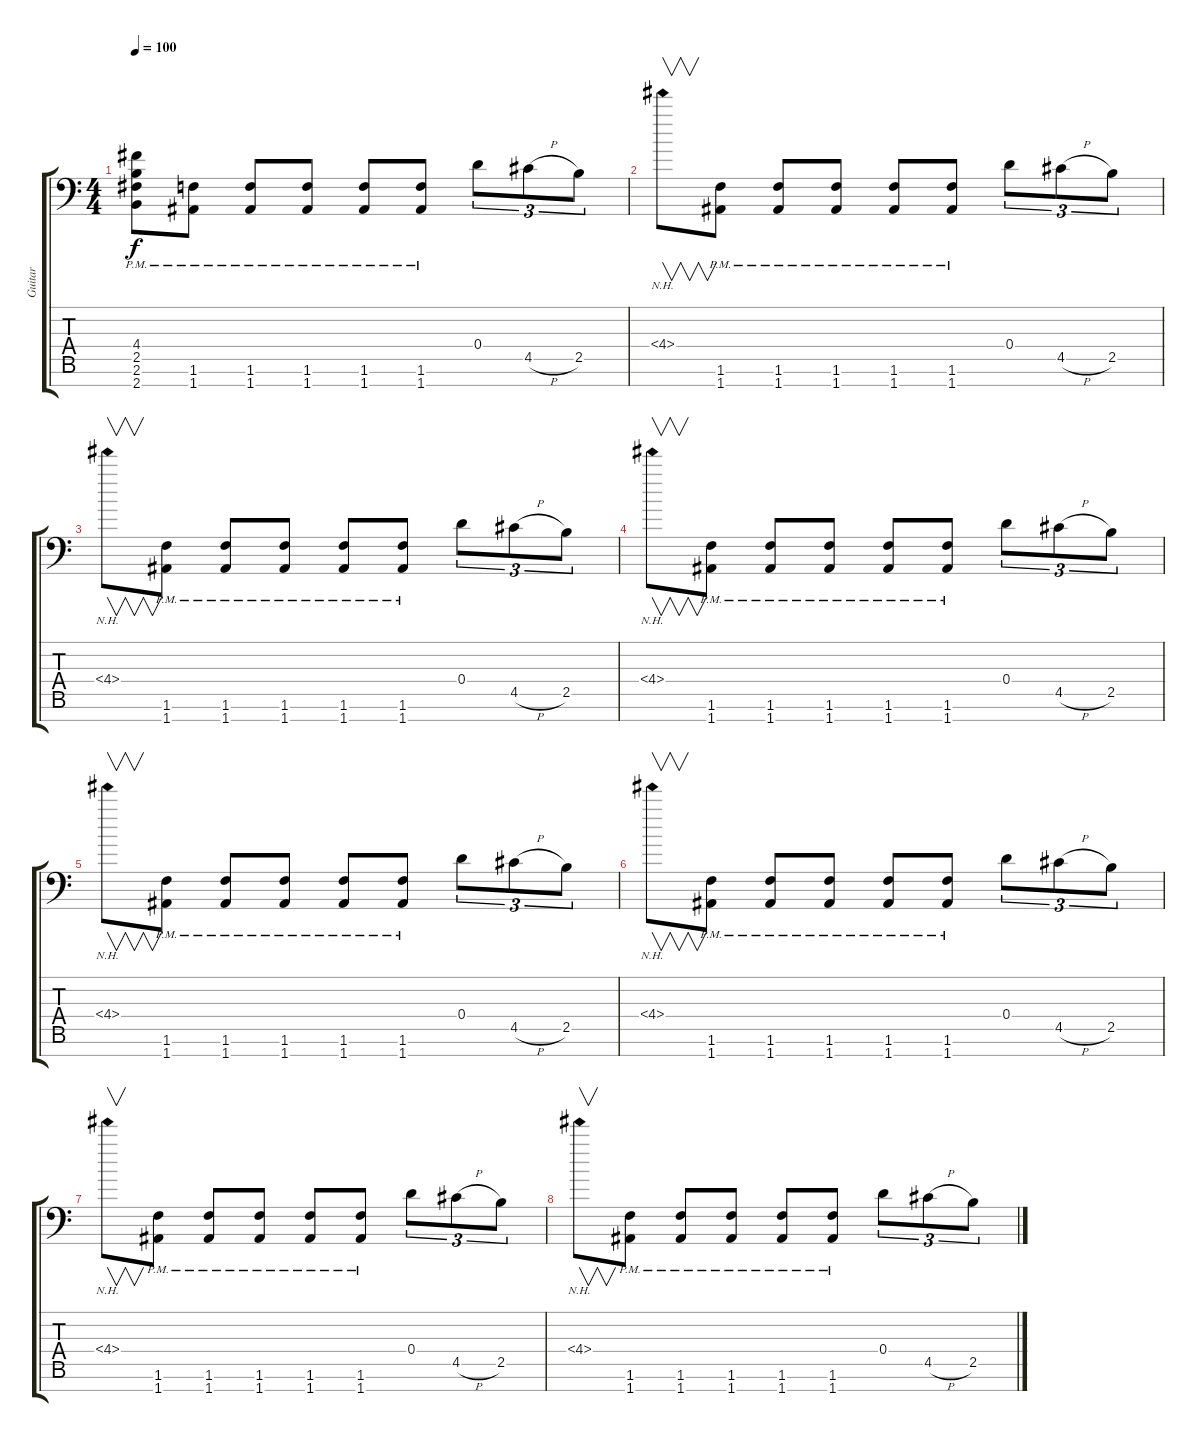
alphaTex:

\track ("Guitar" "Guitar") {instrument distortionguitar}
\staff {score tabs}
\tuning (E4 B3 G3 D3 A2 E2 A1) {hide}
\ts (4 4)
\tempo 100
\clef f4
\ks c
(4.4{pm} 2.5{pm} 2.6{pm} 2.7{pm}).8{dy f} (1.6{pm} 1.7{pm}).8 (1.6{pm} 1.7{pm}).8 (1.6{pm} 1.7{pm}).8 (1.6{pm} 1.7{pm}).8 (1.6{pm} 1.7{pm}).8 0.4.8{tu (3 2)} 4.5{h}.8{tu (3 2)} 2.5.8{tu (3 2)} |
4.4{nh}.8{v} (1.6{pm} 1.7{pm}).8 (1.6{pm} 1.7{pm}).8 (1.6{pm} 1.7{pm}).8 (1.6{pm} 1.7{pm}).8 (1.6{pm} 1.7{pm}).8 0.4.8{tu (3 2)} 4.5{h}.8{tu (3 2)} 2.5.8{tu (3 2)} |
4.4{nh}.8{v} (1.6{pm} 1.7{pm}).8 (1.6{pm} 1.7{pm}).8 (1.6{pm} 1.7{pm}).8 (1.6{pm} 1.7{pm}).8 (1.6{pm} 1.7{pm}).8 0.4.8{tu (3 2)} 4.5{h}.8{tu (3 2)} 2.5.8{tu (3 2)} |
4.4{nh}.8{v} (1.6{pm} 1.7{pm}).8 (1.6{pm} 1.7{pm}).8 (1.6{pm} 1.7{pm}).8 (1.6{pm} 1.7{pm}).8 (1.6{pm} 1.7{pm}).8 0.4.8{tu (3 2)} 4.5{h}.8{tu (3 2)} 2.5.8{tu (3 2)} |
4.4{nh}.8{v} (1.6{pm} 1.7{pm}).8 (1.6{pm} 1.7{pm}).8 (1.6{pm} 1.7{pm}).8 (1.6{pm} 1.7{pm}).8 (1.6{pm} 1.7{pm}).8 0.4.8{tu (3 2)} 4.5{h}.8{tu (3 2)} 2.5.8{tu (3 2)} |
4.4{nh}.8{v} (1.6{pm} 1.7{pm}).8 (1.6{pm} 1.7{pm}).8 (1.6{pm} 1.7{pm}).8 (1.6{pm} 1.7{pm}).8 (1.6{pm} 1.7{pm}).8 0.4.8{tu (3 2)} 4.5{h}.8{tu (3 2)} 2.5.8{tu (3 2)} |
4.4{nh}.8{v} (1.6{pm} 1.7{pm}).8 (1.6{pm} 1.7{pm}).8 (1.6{pm} 1.7{pm}).8 (1.6{pm} 1.7{pm}).8 (1.6{pm} 1.7{pm}).8 0.4.8{tu (3 2)} 4.5{h}.8{tu (3 2)} 2.5.8{tu (3 2)} |
4.4{nh}.8{v} (1.6{pm} 1.7{pm}).8 (1.6{pm} 1.7{pm}).8 (1.6{pm} 1.7{pm}).8 (1.6{pm} 1.7{pm}).8 (1.6{pm} 1.7{pm}).8 0.4.8{tu (3 2)} 4.5{h}.8{tu (3 2)} 2.5.8{tu (3 2)}
